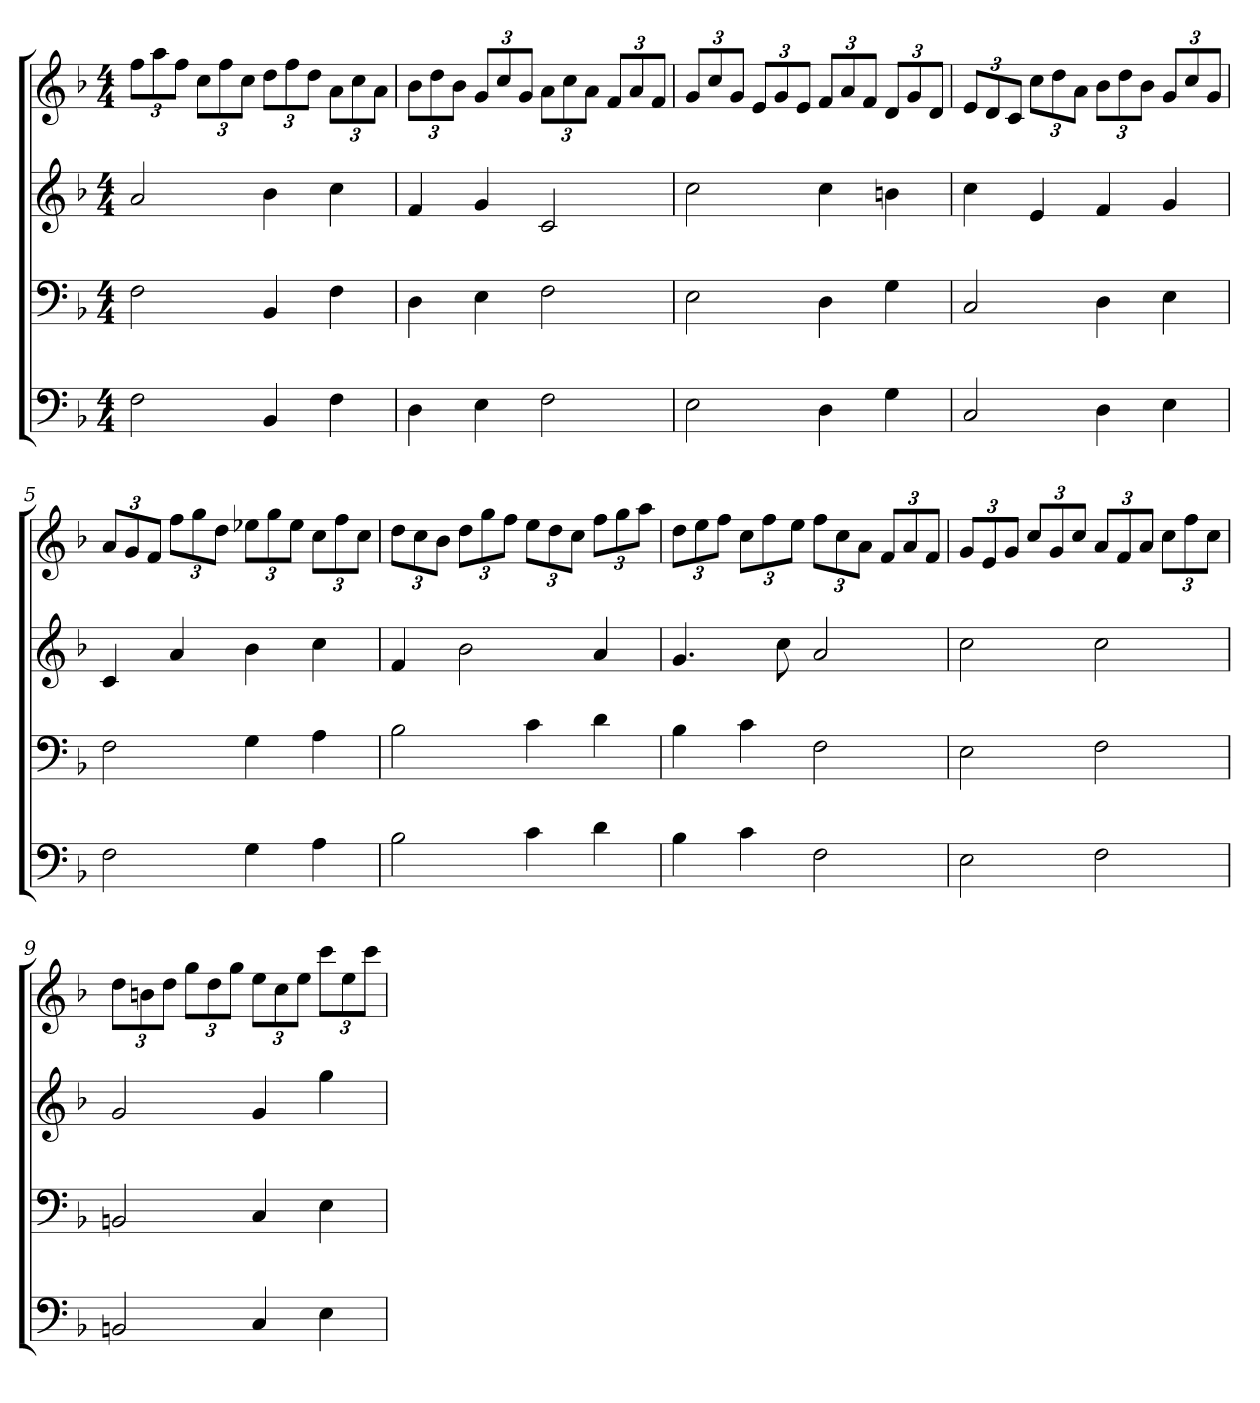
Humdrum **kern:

**kern	**kern	**kern	**kern
*part4	*part3	*part2	*part1
*staff4	*staff3	*staff2	*staff1
*k[b-]	*k[b-]	*k[b-]	*k[b-]
*F:	*F:	*F:	*F:
*M4/4	*M4/4	*M4/4	*M4/4
=1	=1	=1	=1
2F	2F	2a	12ffL
.	.	.	12aa
.	.	.	12ffJ
.	.	.	12ccL
.	.	.	12ff
.	.	.	12ccJ
4BB-	4BB-	4b-	12ddL
.	.	.	12ff
.	.	.	12ddJ
4F	4F	4cc	12aL
.	.	.	12cc
.	.	.	12aJ
=2	=2	=2	=2
4D	4D	4f	12b-L
.	.	.	12dd
.	.	.	12b-J
4E	4E	4g	12gL
.	.	.	12cc
.	.	.	12gJ
2F	2F	2c	12aL
.	.	.	12cc
.	.	.	12aJ
.	.	.	12fL
.	.	.	12a
.	.	.	12fJ
=3	=3	=3	=3
2E	2E	2cc	12gL
.	.	.	12cc
.	.	.	12gJ
.	.	.	12eL
.	.	.	12g
.	.	.	12eJ
4D	4D	4cc	12fL
.	.	.	12a
.	.	.	12fJ
4G	4G	4bn	12dL
.	.	.	12g
.	.	.	12dJ
=4	=4	=4	=4
2C	2C	4cc	12eL
.	.	.	12d
.	.	.	12cJ
.	.	4e	12ccL
.	.	.	12dd
.	.	.	12aJ
4D	4D	4f	12b-L
.	.	.	12dd
.	.	.	12b-J
4E	4E	4g	12gL
.	.	.	12cc
.	.	.	12gJ
=5	=5	=5	=5
2F	2F	4c	12aL
.	.	.	12g
.	.	.	12fJ
.	.	4a	12ffL
.	.	.	12gg
.	.	.	12ddJ
4G	4G	4b-	12ee-XL
.	.	.	12gg
.	.	.	12ee-J
4A	4A	4cc	12ccL
.	.	.	12ff
.	.	.	12ccJ
=6	=6	=6	=6
2B-	2B-	4f	12ddL
.	.	.	12cc
.	.	.	12b-J
.	.	2b-	12ddL
.	.	.	12gg
.	.	.	12ffJ
4c	4c	.	12eeL
.	.	.	12dd
.	.	.	12ccJ
4d	4d	4a	12ffL
.	.	.	12gg
.	.	.	12aaJ
=7	=7	=7	=7
4B-	4B-	4.g	12ddL
.	.	.	12ee
.	.	.	12ffJ
4c	4c	.	12ccL
.	.	.	12ff
.	.	8cc	.
.	.	.	12eeJ
2F	2F	2a	12ffL
.	.	.	12cc
.	.	.	12aJ
.	.	.	12fL
.	.	.	12a
.	.	.	12fJ
=8	=8	=8	=8
2E	2E	2cc	12gL
.	.	.	12e
.	.	.	12gJ
.	.	.	12ccL
.	.	.	12g
.	.	.	12ccJ
2F	2F	2cc	12aL
.	.	.	12f
.	.	.	12aJ
.	.	.	12ccL
.	.	.	12ff
.	.	.	12ccJ
=9	=9	=9	=9
2BBn	2BBn	2g	12ddL
.	.	.	12bn
.	.	.	12ddJ
.	.	.	12ggL
.	.	.	12dd
.	.	.	12ggJ
4C	4C	4g	12eeL
.	.	.	12cc
.	.	.	12eeJ
4E	4E	4gg	12cccL
.	.	.	12ee
.	.	.	12cccJ
=	=	=	=
*-	*-	*-	*-
